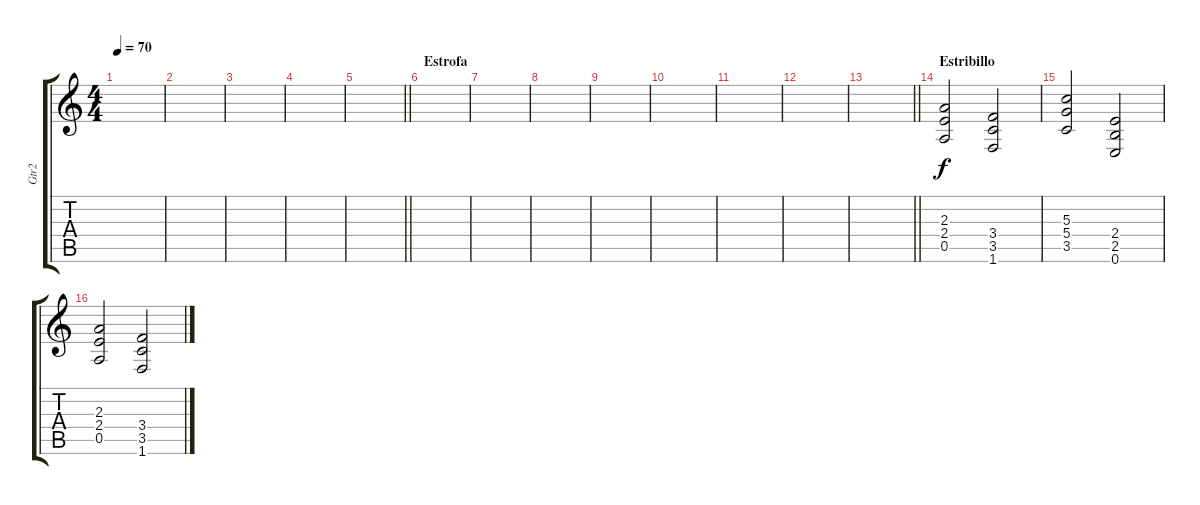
\track ("Gtr2" "Gtr2") {instrument overdrivenguitar}
\staff {score tabs}
\tuning (E4 B3 G3 D3 A2 E2) {hide}
\ts (4 4)
\tempo 70
\clef g2
\ks c
|
|
|
|
\barLineRight lightlight
|
\section ("" "Estrofa")
|
|
|
|
|
|
|
\barLineRight lightlight
|
\section ("" "Estribillo")
(2.3 2.4 0.5).2 (3.4 3.5 1.6).2 |
(5.3 5.4 3.5).2 (2.4 2.5 0.6).2 |
(2.3 2.4 0.5).2 (3.4 3.5 1.6).2
